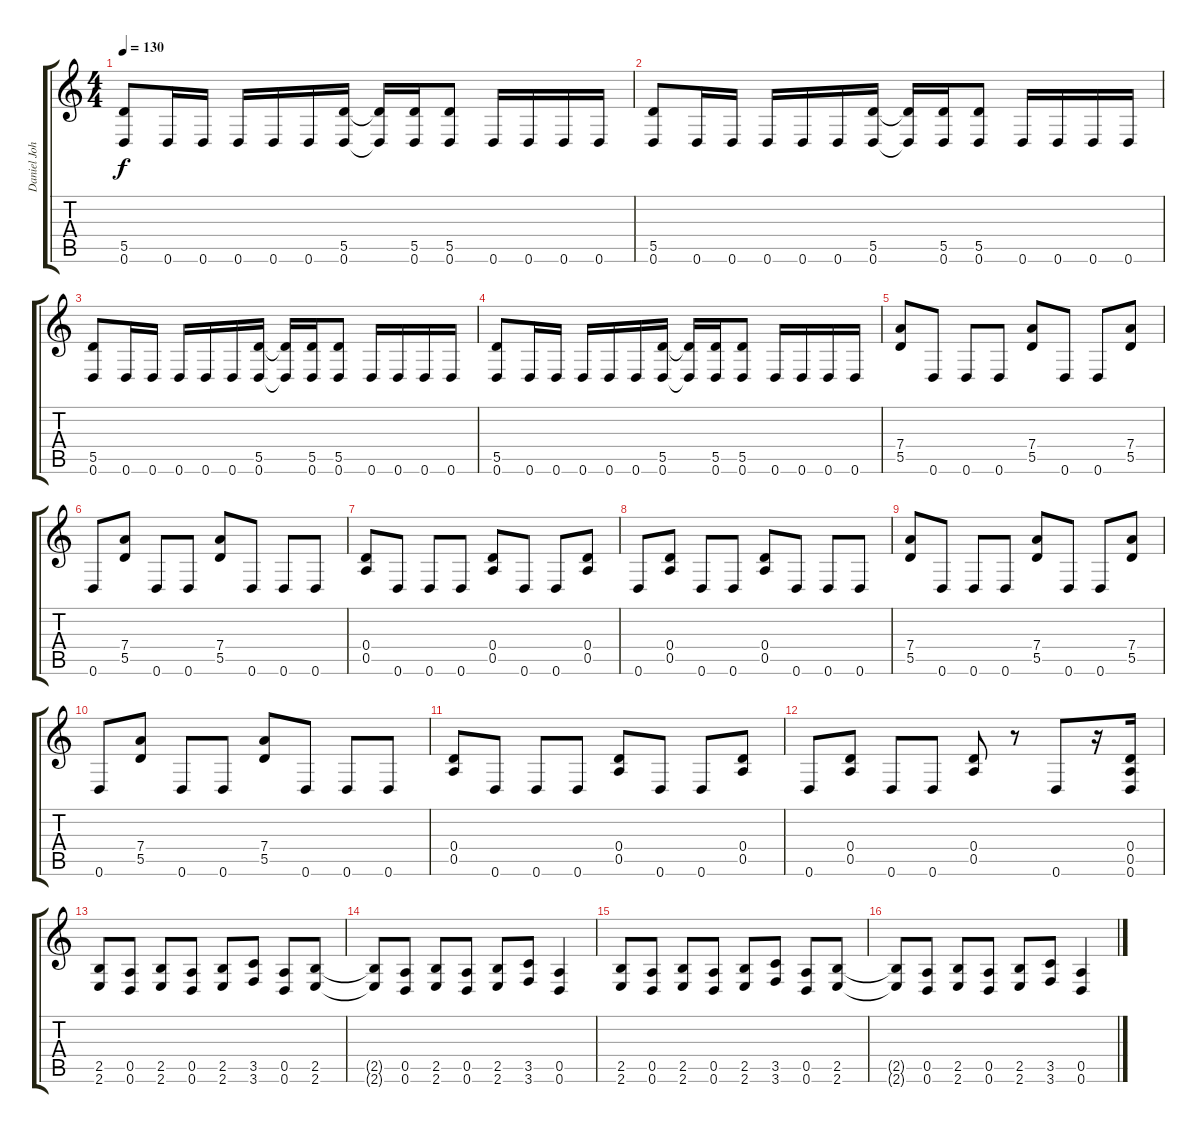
\track ("Daniel Johns 2 (Gtr)" "Daniel Joh") {instrument distortionguitar}
\staff {score tabs}
\tuning (E4 B3 G3 D3 A2 D2) {hide}
\ts (4 4)
\tempo 130
\clef g2
\ks c
(5.5 0.6).8{dy f} 0.6.16 0.6.16 0.6.16 0.6.16 0.6.16 (5.5 0.6).16 (5.5{t} 0.6{t}).16 (5.5 0.6).16 (5.5 0.6).8 0.6.16 0.6.16 0.6.16 0.6.16 |
(5.5 0.6).8 0.6.16 0.6.16 0.6.16 0.6.16 0.6.16 (5.5 0.6).16 (5.5{t} 0.6{t}).16 (5.5 0.6).16 (5.5 0.6).8 0.6.16 0.6.16 0.6.16 0.6.16 |
(5.5 0.6).8 0.6.16 0.6.16 0.6.16 0.6.16 0.6.16 (5.5 0.6).16 (5.5{t} 0.6{t}).16 (5.5 0.6).16 (5.5 0.6).8 0.6.16 0.6.16 0.6.16 0.6.16 |
(5.5 0.6).8 0.6.16 0.6.16 0.6.16 0.6.16 0.6.16 (5.5 0.6).16 (5.5{t} 0.6{t}).16 (5.5 0.6).16 (5.5 0.6).8 0.6.16 0.6.16 0.6.16 0.6.16 |
(7.4 5.5).8 0.6.8 0.6.8 0.6.8 (7.4 5.5).8 0.6.8 0.6.8 (7.4 5.5).8 |
0.6.8 (7.4 5.5).8 0.6.8 0.6.8 (7.4 5.5).8 0.6.8 0.6.8 0.6.8 |
(0.4 0.5).8 0.6.8 0.6.8 0.6.8 (0.4 0.5).8 0.6.8 0.6.8 (0.4 0.5).8 |
0.6.8 (0.4 0.5).8 0.6.8 0.6.8 (0.4 0.5).8 0.6.8 0.6.8 0.6.8 |
(7.4 5.5).8 0.6.8 0.6.8 0.6.8 (7.4 5.5).8 0.6.8 0.6.8 (7.4 5.5).8 |
0.6.8 (7.4 5.5).8 0.6.8 0.6.8 (7.4 5.5).8 0.6.8 0.6.8 0.6.8 |
(0.4 0.5).8 0.6.8 0.6.8 0.6.8 (0.4 0.5).8 0.6.8 0.6.8 (0.4 0.5).8 |
0.6.8 (0.4 0.5).8 0.6.8 0.6.8 (0.4 0.5).8 r.8 0.6.8 r.16 (0.4 0.5 0.6).16 |
(2.5 2.6).8 (0.5 0.6).8 (2.5 2.6).8 (0.5 0.6).8 (2.5 2.6).8 (3.5 3.6).8 (0.5 0.6).8 (2.5 2.6).8 |
(2.5{t} 2.6{t}).8 (0.5 0.6).8 (2.5 2.6).8 (0.5 0.6).8 (2.5 2.6).8 (3.5 3.6).8 (0.5 0.6).4 |
(2.5 2.6).8 (0.5 0.6).8 (2.5 2.6).8 (0.5 0.6).8 (2.5 2.6).8 (3.5 3.6).8 (0.5 0.6).8 (2.5 2.6).8 |
(2.5{t} 2.6{t}).8 (0.5 0.6).8 (2.5 2.6).8 (0.5 0.6).8 (2.5 2.6).8 (3.5 3.6).8 (0.5 0.6).4
